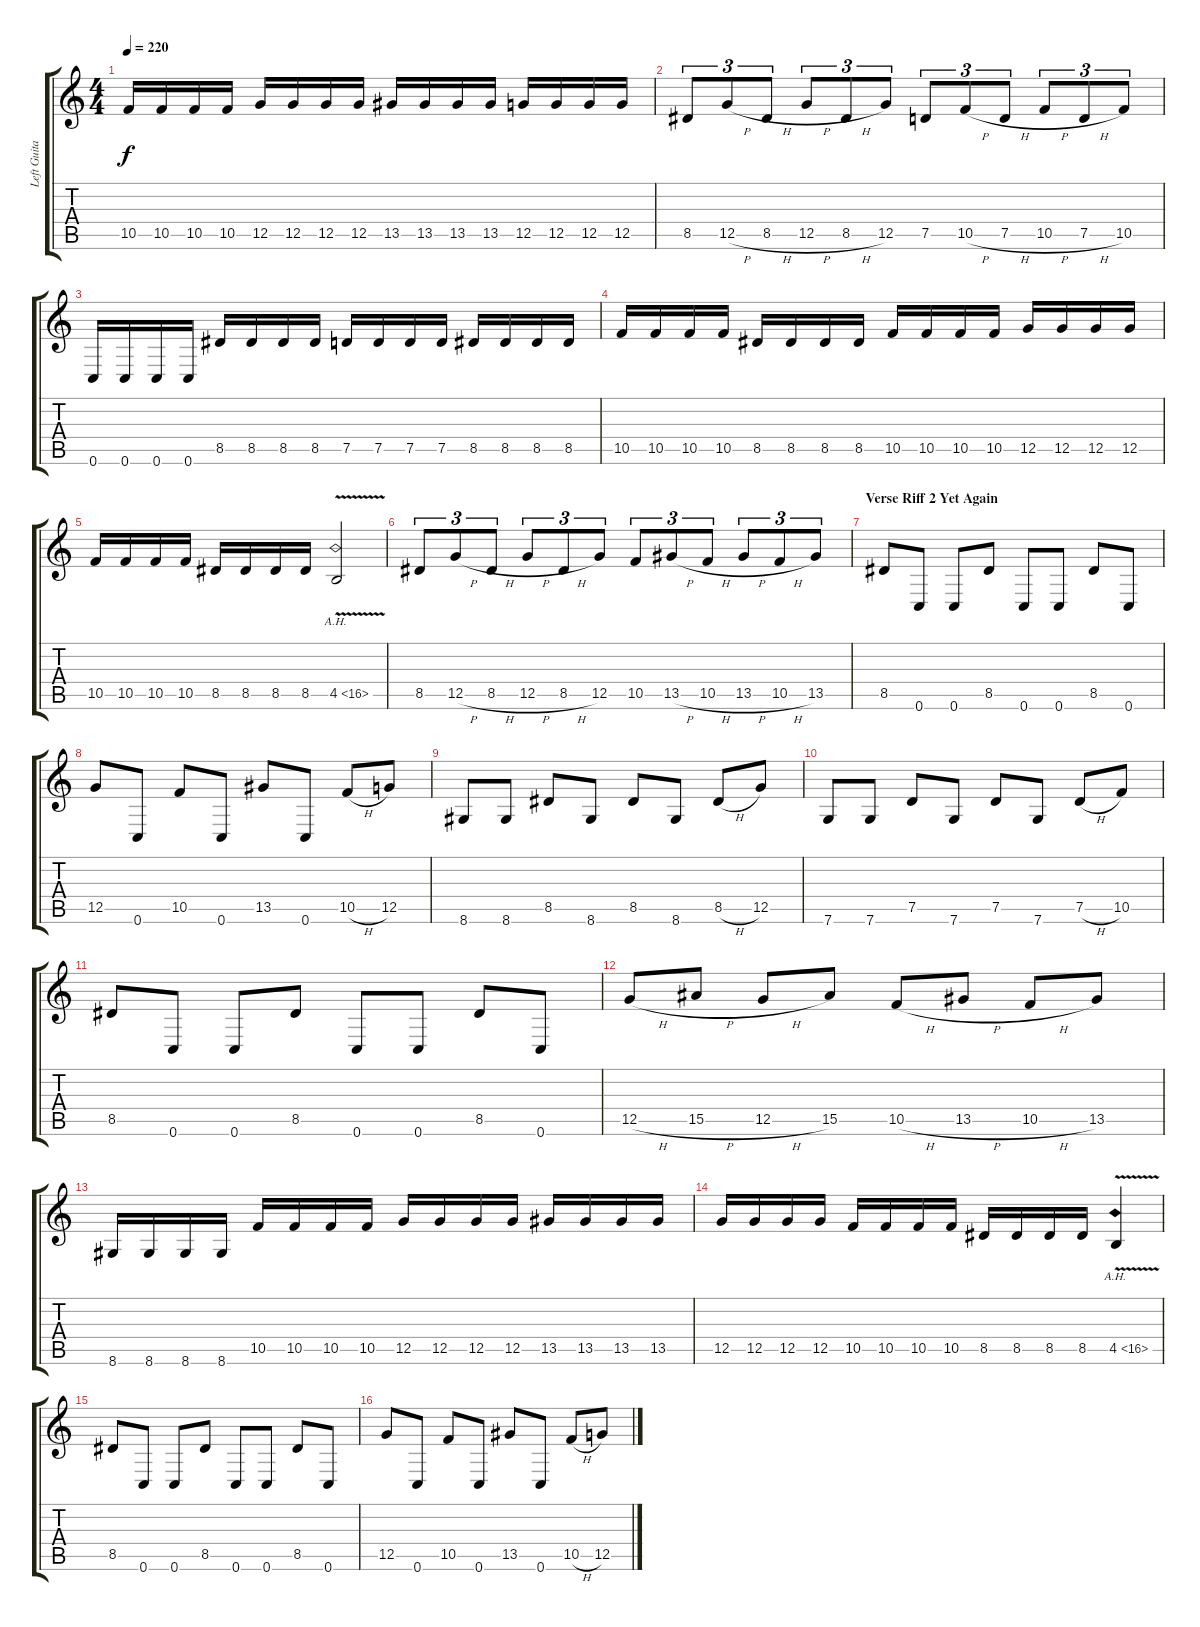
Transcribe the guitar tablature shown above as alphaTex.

\track ("Left Guitar" "Left Guita") {instrument distortionguitar}
\staff {score tabs}
\tuning (D4 A3 F3 C3 G2 C2) {hide}
\ts (4 4)
\tempo 220
\clef g2
\ks c
10.5.16{dy f} 10.5.16 10.5.16 10.5.16 12.5.16 12.5.16 12.5.16 12.5.16 13.5.16 13.5.16 13.5.16 13.5.16 12.5.16 12.5.16 12.5.16 12.5.16 |
8.5.8{tu (3 2)} 12.5{h}.8{tu (3 2)} 8.5{h}.8{tu (3 2)} 12.5{h}.8{tu (3 2)} 8.5{h}.8{tu (3 2)} 12.5.8{tu (3 2)} 7.5.8{tu (3 2)} 10.5{h}.8{tu (3 2)} 7.5{h}.8{tu (3 2)} 10.5{h}.8{tu (3 2)} 7.5{h}.8{tu (3 2)} 10.5.8{tu (3 2)} |
0.6.16 0.6.16 0.6.16 0.6.16 8.5.16 8.5.16 8.5.16 8.5.16 7.5.16 7.5.16 7.5.16 7.5.16 8.5.16 8.5.16 8.5.16 8.5.16 |
10.5.16 10.5.16 10.5.16 10.5.16 8.5.16 8.5.16 8.5.16 8.5.16 10.5.16 10.5.16 10.5.16 10.5.16 12.5.16 12.5.16 12.5.16 12.5.16 |
10.5.16 10.5.16 10.5.16 10.5.16 8.5.16 8.5.16 8.5.16 8.5.16 4.5{ah 12 v}.2 |
8.5.8{tu (3 2)} 12.5{h}.8{tu (3 2)} 8.5{h}.8{tu (3 2)} 12.5{h}.8{tu (3 2)} 8.5{h}.8{tu (3 2)} 12.5.8{tu (3 2)} 10.5.8{tu (3 2)} 13.5{h}.8{tu (3 2)} 10.5{h}.8{tu (3 2)} 13.5{h}.8{tu (3 2)} 10.5{h}.8{tu (3 2)} 13.5.8{tu (3 2)} |
\section ("" "Verse Riff 2 Yet Again")
8.5.8 0.6.8 0.6.8 8.5.8 0.6.8 0.6.8 8.5.8 0.6.8 |
12.5.8 0.6.8 10.5.8 0.6.8 13.5.8 0.6.8 10.5{h}.8 12.5.8 |
8.6.8 8.6.8 8.5.8 8.6.8 8.5.8 8.6.8 8.5{h}.8 12.5.8 |
7.6.8 7.6.8 7.5.8 7.6.8 7.5.8 7.6.8 7.5{h}.8 10.5.8 |
8.5.8 0.6.8 0.6.8 8.5.8 0.6.8 0.6.8 8.5.8 0.6.8 |
12.5{h}.8 15.5{h}.8 12.5{h}.8 15.5.8 10.5{h}.8 13.5{h}.8 10.5{h}.8 13.5.8 |
8.6.16 8.6.16 8.6.16 8.6.16 10.5.16 10.5.16 10.5.16 10.5.16 12.5.16 12.5.16 12.5.16 12.5.16 13.5.16 13.5.16 13.5.16 13.5.16 |
12.5.16 12.5.16 12.5.16 12.5.16 10.5.16 10.5.16 10.5.16 10.5.16 8.5.16 8.5.16 8.5.16 8.5.16 4.5{ah 12 v}.4 |
8.5.8 0.6.8 0.6.8 8.5.8 0.6.8 0.6.8 8.5.8 0.6.8 |
12.5.8 0.6.8 10.5.8 0.6.8 13.5.8 0.6.8 10.5{h}.8 12.5.8
